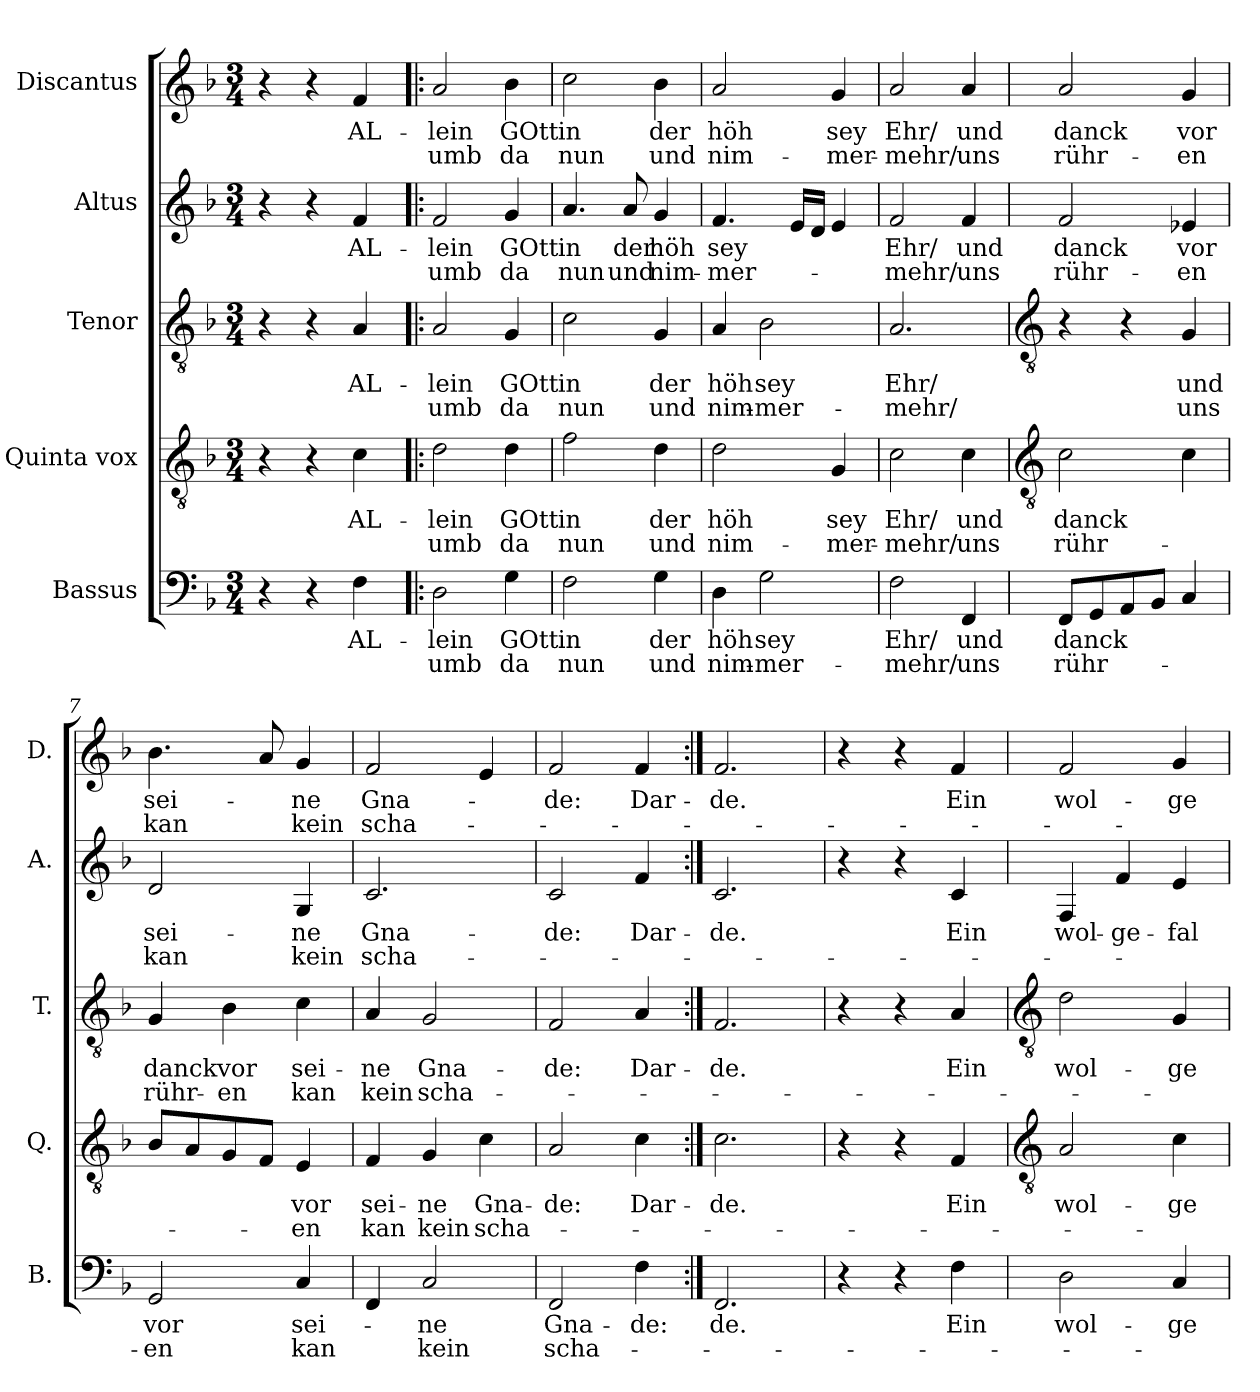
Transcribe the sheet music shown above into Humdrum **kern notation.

**kern	**text	**text	**kern	**text	**text	**kern	**text	**text	**kern	**text	**text	**kern	**text	**text
*part5	*part5	*part5	*part4	*part4	*part4	*part3	*part3	*part3	*part2	*part2	*part2	*part1	*part1	*part1
*staff5	*staff5	*staff5	*staff4	*staff4	*staff4	*staff3	*staff3	*staff3	*staff2	*staff2	*staff2	*staff1	*staff1	*staff1
*I"Bassus	*	*	*I"Quinta vox	*	*	*I"Tenor	*	*	*I"Altus	*	*	*I"Discantus	*	*
*I'B.	*	*	*I'Q.	*	*	*I'T.	*	*	*I'A.	*	*	*I'D.	*	*
*clefF4	*	*	*clefGv2	*	*	*clefGv2	*	*	*clefG2	*	*	*clefG2	*	*
*k[b-]	*	*	*k[b-]	*	*	*k[b-]	*	*	*k[b-]	*	*	*k[b-]	*	*
*F:	*	*	*F:	*	*	*F:	*	*	*F:	*	*	*F:	*	*
*M3/4	*	*	*M3/4	*	*	*M3/4	*	*	*M3/4	*	*	*M3/4	*	*
=1	=1	=1	=1	=1	=1	=1	=1	=1	=1	=1	=1	=1	=1	=1
4r	.	.	4r	.	.	4r	.	.	4r	.	.	4r	.	.
4r	.	.	4r	.	.	4r	.	.	4r	.	.	4r	.	.
!	!LO:LY:b	!	!	!LO:LY:b	!	!	!LO:LY:b	!	!	!LO:LY:b	!	!	!LO:LY:b	!
4F	AL-	.	4c	AL-	.	4A	AL-	.	4f	AL-	.	4f	AL-	.
=2!|:	=2!|:	=2!|:	=2!|:	=2!|:	=2!|:	=2!|:	=2!|:	=2!|:	=2!|:	=2!|:	=2!|:	=2!|:	=2!|:	=2!|:
!	!LO:LY:b	!LO:LY:b	!	!LO:LY:b	!LO:LY:b	!	!LO:LY:b	!LO:LY:b	!	!LO:LY:b	!LO:LY:b	!	!LO:LY:b	!LO:LY:b
2D	-lein	umb	2d	-lein	umb	2A	-lein	umb	2f	-lein	umb	2a	-lein	umb
!	!LO:LY:b	!LO:LY:b	!	!LO:LY:b	!LO:LY:b	!	!LO:LY:b	!LO:LY:b	!	!LO:LY:b	!LO:LY:b	!	!LO:LY:b	!LO:LY:b
4G	GOtt	da	4d	GOtt	da	4G	GOtt	da	4g	GOtt	da	4b-	GOtt	da
=3	=3	=3	=3	=3	=3	=3	=3	=3	=3	=3	=3	=3	=3	=3
!	!LO:LY:b	!LO:LY:b	!	!LO:LY:b	!LO:LY:b	!	!LO:LY:b	!LO:LY:b	!	!LO:LY:b	!LO:LY:b	!	!LO:LY:b	!LO:LY:b
2F	in	nun	2f	in	nun	2c	in	nun	4.a	in	nun	2cc	in	nun
!	!	!	!	!	!	!	!	!	!	!LO:LY:b	!LO:LY:b	!	!	!
.	.	.	.	.	.	.	.	.	8a	der	und	.	.	.
!	!LO:LY:b	!LO:LY:b	!	!LO:LY:b	!LO:LY:b	!	!LO:LY:b	!LO:LY:b	!	!LO:LY:b	!LO:LY:b	!	!LO:LY:b	!LO:LY:b
4G	der	und	4d	der	und	4G	der	und	4g	höh	nim-	4b-	der	und
=4	=4	=4	=4	=4	=4	=4	=4	=4	=4	=4	=4	=4	=4	=4
!	!LO:LY:b	!LO:LY:b	!	!LO:LY:b	!LO:LY:b	!	!LO:LY:b	!LO:LY:b	!	!LO:LY:b	!LO:LY:b	!	!LO:LY:b	!LO:LY:b
4D	höh	nim-	2d	höh	nim-	4A	höh	nim-	4.f	-sey	mer-	2a	höh	nim-
!	!LO:LY:b	!LO:LY:b	!	!	!	!	!LO:LY:b	!LO:LY:b	!	!	!	!	!	!
2G	-sey	mer-	.	.	.	2B-	-sey	mer-	.	.	.	.	.	.
.	.	.	.	.	.	.	.	.	16eLL	.	.	.	.	.
.	.	.	.	.	.	.	.	.	16dJJ	.	.	.	.	.
!	!	!	!	!LO:LY:b	!LO:LY:b	!	!	!	!	!	!	!	!LO:LY:b	!LO:LY:b
.	.	.	4G	-sey	mer-	.	.	.	4e	.	.	4g	-sey	mer-
=5	=5	=5	=5	=5	=5	=5	=5	=5	=5	=5	=5	=5	=5	=5
!	!LO:LY:b	!LO:LY:b	!	!LO:LY:b	!LO:LY:b	!	!LO:LY:b	!LO:LY:b	!	!LO:LY:b	!LO:LY:b	!	!LO:LY:b	!LO:LY:b
2F	-Ehr/	mehr/	2c	-Ehr/	mehr/	2.A	-Ehr/	mehr/	2f	-Ehr/	mehr/	2a	-Ehr/	mehr/
!	!LO:LY:b	!LO:LY:b	!	!LO:LY:b	!LO:LY:b	!	!	!	!	!LO:LY:b	!LO:LY:b	!	!LO:LY:b	!LO:LY:b
4FF	und	uns	4c	und	uns	.	.	.	4f	und	uns	4a	und	uns
!!LO:LB:g=z
=6	=6	=6	=6	=6	=6	=6	=6	=6	=6	=6	=6	=6	=6	=6
*	*	*	*clefGv2	*	*	*clefGv2	*	*	*	*	*	*	*	*
!	!LO:LY:b	!LO:LY:b	!	!LO:LY:b	!LO:LY:b	!	!	!	!	!LO:LY:b	!LO:LY:b	!	!LO:LY:b	!LO:LY:b
8FFL	danck	rühr-	2c	danck	rühr-	4r	.	.	2f	danck	rühr-	2a	danck	rühr-
8GG	.	.	.	.	.	.	.	.	.	.	.	.	.	.
8AA	.	.	.	.	.	4r	.	.	.	.	.	.	.	.
8BB-J	.	.	.	.	.	.	.	.	.	.	.	.	.	.
!	!	!	!	!	!	!	!LO:LY:b	!LO:LY:b	!	!LO:LY:b	!LO:LY:b	!	!LO:LY:b	!LO:LY:b
4C	.	.	4c	.	.	4G	und	uns	4e-X	-vor	en	4g	-vor	en
=7	=7	=7	=7	=7	=7	=7	=7	=7	=7	=7	=7	=7	=7	=7
!	!LO:LY:b	!LO:LY:b	!	!	!	!	!LO:LY:b	!LO:LY:b	!	!LO:LY:b	!LO:LY:b	!	!LO:LY:b	!LO:LY:b
2GG	-vor	en	8B-L	.	.	4G	danck	rühr-	2d	sei-	-kan	4.b-	sei-	-kan
.	.	.	8A	.	.	.	.	.	.	.	.	.	.	.
!	!	!	!	!	!	!	!LO:LY:b	!LO:LY:b	!	!	!	!	!	!
.	.	.	8G	.	.	4B-	-vor	en	.	.	.	.	.	.
.	.	.	8FJ	.	.	.	.	.	.	.	.	8a	.	.
!	!LO:LY:b	!LO:LY:b	!	!LO:LY:b	!LO:LY:b	!	!LO:LY:b	!LO:LY:b	!	!LO:LY:b	!LO:LY:b	!	!LO:LY:b	!LO:LY:b
4C	sei-	-kan	4E	-vor	en	4c	sei-	-kan	4G	ne	kein	4g	ne	kein
=8	=8	=8	=8	=8	=8	=8	=8	=8	=8	=8	=8	=8	=8	=8
!	!	!	!	!LO:LY:b	!LO:LY:b	!	!LO:LY:b	!LO:LY:b	!	!LO:LY:b	!LO:LY:b	!	!LO:LY:b	!LO:LY:b
4FF	.	.	4F	sei-	-kan	4A	ne	kein	2.c	Gna-	-scha-	2f	Gna-	-scha-
!	!LO:LY:b	!LO:LY:b	!	!LO:LY:b	!LO:LY:b	!	!LO:LY:b	!LO:LY:b	!	!	!	!	!	!
2C	ne	kein	4G	ne	kein	2G	Gna-	-scha-	.	.	.	.	.	.
!	!	!	!	!LO:LY:b	!LO:LY:b	!	!	!	!	!	!	!	!	!
.	.	.	4c	Gna-	-scha-	.	.	.	.	.	.	4e	.	.
=9	=9	=9	=9	=9	=9	=9	=9	=9	=9	=9	=9	=9	=9	=9
!	!LO:LY:b	!LO:LY:b	!	!LO:LY:b	!	!	!LO:LY:b	!	!	!LO:LY:b	!	!	!LO:LY:b	!
2FF	Gna-	-scha-	2A	-de:	.	2F	-de:	.	2c	-de:	.	2f	-de:	.
!	!LO:LY:b	!	!	!LO:LY:b	!	!	!LO:LY:b	!	!	!LO:LY:b	!	!	!LO:LY:b	!
4F	-de:	.	4c	Dar-	.	4A	Dar-	.	4f	Dar-	.	4f	Dar-	.
=10:|!	=10:|!	=10:|!	=10:|!	=10:|!	=10:|!	=10:|!	=10:|!	=10:|!	=10:|!	=10:|!	=10:|!	=10:|!	=10:|!	=10:|!
!	!LO:LY:b	!	!	!LO:LY:b	!	!	!LO:LY:b	!	!	!LO:LY:b	!	!	!LO:LY:b	!
2.FF	-de.	.	2.c	-de.	.	2.F	-de.	.	2.c	-de.	.	2.f	-de.	.
=11	=11	=11	=11	=11	=11	=11	=11	=11	=11	=11	=11	=11	=11	=11
4r	.	.	4r	.	.	4r	.	.	4r	.	.	4r	.	.
4r	.	.	4r	.	.	4r	.	.	4r	.	.	4r	.	.
!	!LO:LY:b	!	!	!LO:LY:b	!	!	!LO:LY:b	!	!	!LO:LY:b	!	!	!LO:LY:b	!
4F	Ein	.	4F	Ein	.	4A	Ein	.	4c	Ein	.	4f	Ein	.
!!LO:LB:g=z
=12	=12	=12	=12	=12	=12	=12	=12	=12	=12	=12	=12	=12	=12	=12
*	*	*	*clefGv2	*	*	*clefGv2	*	*	*	*	*	*	*	*
!	!LO:LY:b	!	!	!LO:LY:b	!	!	!LO:LY:b	!	!	!LO:LY:b	!	!	!LO:LY:b	!
2D	wol-	.	2A	wol-	.	2d	wol-	.	4F	wol-	.	2f	wol-	.
!	!	!	!	!	!	!	!	!	!	!LO:LY:b	!	!	!	!
.	.	.	.	.	.	.	.	.	4f	-ge-	.	.	.	.
!	!LO:LY:b	!	!	!LO:LY:b	!	!	!LO:LY:b	!	!	!LO:LY:b	!	!	!LO:LY:b	!
4C	-ge-	.	4c	-ge-	.	4G	-ge-	.	4e	-fal-	.	4g	-ge-	.
=	=	=	=	=	=	=	=	=	=	=	=	=	=	=
*-	*-	*-	*-	*-	*-	*-	*-	*-	*-	*-	*-	*-	*-	*-
